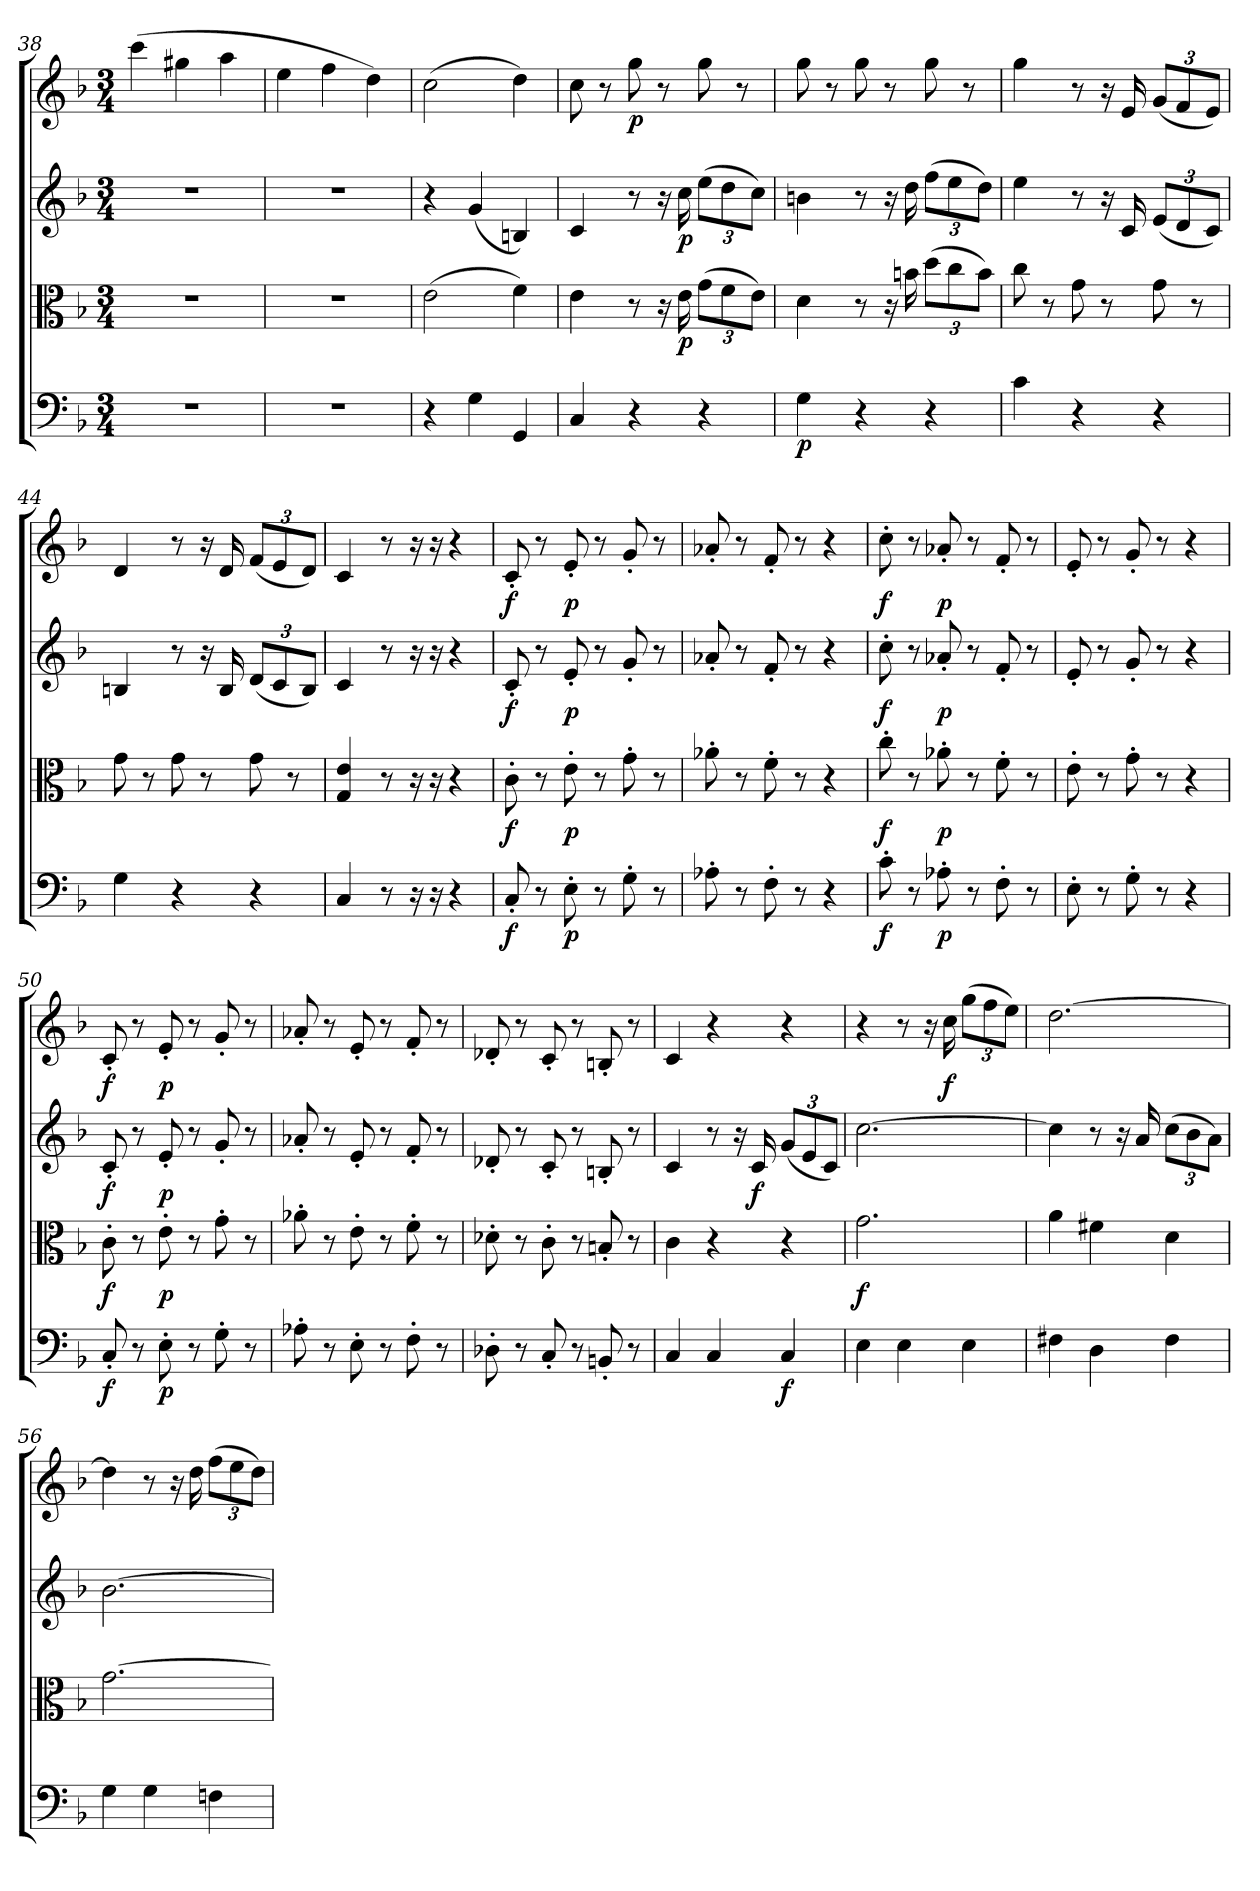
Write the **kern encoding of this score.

**kern	**dynam	**kern	**dynam	**kern	**dynam	**kern	**dynam
*part4	*part4	*part3	*part3	*part2	*part2	*part1	*part1
*staff4	*staff4	*staff3	*staff3	*staff2	*staff2	*staff1	*staff1
*clefF4	*	*clefC3	*	*clefG2	*	*clefG2	*
*k[b-]	*	*k[b-]	*	*k[b-]	*	*k[b-]	*
*F:	*	*F:	*	*F:	*	*F:	*
*M3/4	*	*M3/4	*	*M3/4	*	*M3/4	*
=38	=38	=38	=38	=38	=38	=38	=38
2.r	.	2.r	.	2.r	.	(4ccc\	.
.	.	.	.	.	.	4gg#X\	.
.	.	.	.	.	.	4aa\	.
=39	=39	=39	=39	=39	=39	=39	=39
2.r	.	2.r	.	2.r	.	4ee\	.
.	.	.	.	.	.	4ff\	.
.	.	.	.	.	.	4dd\)	.
=40	=40	=40	=40	=40	=40	=40	=40
4r	.	(2e\	.	4r	.	(2cc\	.
4G\	.	.	.	(4g/	.	.	.
4GG/	.	4f\)	.	4Bn/)	.	4dd\)	.
=41	=41	=41	=41	=41	=41	=41	=41
4C/	.	4e\	.	4c/	.	8cc\	.
.	.	.	.	.	.	8r	.
4r	.	8r	.	8r	.	8gg\	p
.	.	16r	.	16r	.	8r	.
.	.	16e\	p	16cc\	p	.	.
4r	.	(12g\L	.	(12ee\L	.	8gg\	.
.	.	12f\	.	12dd\	.	.	.
.	.	.	.	.	.	8r	.
.	.	12e\J)	.	12cc\J)	.	.	.
=42	=42	=42	=42	=42	=42	=42	=42
4G\	p	4d\	.	4bn\	.	8gg\	.
.	.	.	.	.	.	8r	.
4r	.	8r	.	8r	.	8gg\	.
.	.	16r	.	16r	.	8r	.
.	.	16bn\	.	16dd\	.	.	.
4r	.	(12dd\L	.	(12ff\L	.	8gg\	.
.	.	12cc\	.	12ee\	.	.	.
.	.	.	.	.	.	8r	.
.	.	12b\J)	.	12dd\J)	.	.	.
=43	=43	=43	=43	=43	=43	=43	=43
4c\	.	8cc\	.	4ee\	.	4gg\	.
.	.	8r	.	.	.	.	.
4r	.	8g\	.	8r	.	8r	.
.	.	8r	.	16r	.	16r	.
.	.	.	.	16c/	.	16e/	.
4r	.	8g\	.	(12e/L	.	(12g/L	.
.	.	.	.	12d/	.	12f/	.
.	.	8r	.	.	.	.	.
.	.	.	.	12c/J)	.	12e/J)	.
=44	=44	=44	=44	=44	=44	=44	=44
4G\	.	8g\	.	4Bn/	.	4d/	.
.	.	8r	.	.	.	.	.
4r	.	8g\	.	8r	.	8r	.
.	.	8r	.	16r	.	16r	.
.	.	.	.	16B/	.	16d/	.
4r	.	8g\	.	(12d/L	.	(12f/L	.
.	.	.	.	12c/	.	12e/	.
.	.	8r	.	.	.	.	.
.	.	.	.	12B/J)	.	12d/J)	.
=45	=45	=45	=45	=45	=45	=45	=45
4C/	.	4G/ 4e/	.	4c/	.	4c/	.
8r	.	8r	.	8r	.	8r	.
16r	.	16r	.	16r	.	16r	.
16r	.	16r	.	16r	.	16r	.
4r	.	4r	.	4r	.	4r	.
=46	=46	=46	=46	=46	=46	=46	=46
8C'/	f	8c'\	f	8c'/	f	8c'/	f
8r	.	8r	.	8r	.	8r	.
8E'\	p	8e'\	p	8e'/	p	8e'/	p
8r	.	8r	.	8r	.	8r	.
8G'\	.	8g'\	.	8g'/	.	8g'/	.
8r	.	8r	.	8r	.	8r	.
=47	=47	=47	=47	=47	=47	=47	=47
8A-X'\	.	8a-X'\	.	8a-X'/	.	8a-X'/	.
8r	.	8r	.	8r	.	8r	.
8F'\	.	8f'\	.	8f'/	.	8f'/	.
8r	.	8r	.	8r	.	8r	.
4r	.	4r	.	4r	.	4r	.
=48	=48	=48	=48	=48	=48	=48	=48
8c'\	f	8cc'\	f	8cc'\	f	8cc'\	f
8r	.	8r	.	8r	.	8r	.
8A-X'\	p	8a-X'\	p	8a-X'/	p	8a-X'/	p
8r	.	8r	.	8r	.	8r	.
8F'\	.	8f'\	.	8f'/	.	8f'/	.
8r	.	8r	.	8r	.	8r	.
=49	=49	=49	=49	=49	=49	=49	=49
8E'\	.	8e'\	.	8e'/	.	8e'/	.
8r	.	8r	.	8r	.	8r	.
8G'\	.	8g'\	.	8g'/	.	8g'/	.
8r	.	8r	.	8r	.	8r	.
4r	.	4r	.	4r	.	4r	.
=50	=50	=50	=50	=50	=50	=50	=50
8C'/	f	8c'\	f	8c'/	f	8c'/	f
8r	.	8r	.	8r	.	8r	.
8E'\	p	8e'\	p	8e'/	p	8e'/	p
8r	.	8r	.	8r	.	8r	.
8G'\	.	8g'\	.	8g'/	.	8g'/	.
8r	.	8r	.	8r	.	8r	.
=51	=51	=51	=51	=51	=51	=51	=51
8A-X'\	.	8a-X'\	.	8a-X'/	.	8a-X'/	.
8r	.	8r	.	8r	.	8r	.
8E'\	.	8e'\	.	8e'/	.	8e'/	.
8r	.	8r	.	8r	.	8r	.
8F'\	.	8f'\	.	8f'/	.	8f'/	.
8r	.	8r	.	8r	.	8r	.
=52	=52	=52	=52	=52	=52	=52	=52
8D-X'\	.	8d-X'\	.	8d-X'/	.	8d-X'/	.
8r	.	8r	.	8r	.	8r	.
8C'/	.	8c'\	.	8c'/	.	8c'/	.
8r	.	8r	.	8r	.	8r	.
8BBn'/	.	8Bn'/	.	8Bn'/	.	8Bn'/	.
8r	.	8r	.	8r	.	8r	.
=53	=53	=53	=53	=53	=53	=53	=53
4C/	.	4c\	.	4c/	.	4c/	.
4C/	.	4r	.	8r	.	4r	.
.	.	.	.	16r	.	.	.
.	.	.	.	16c/	f	.	.
4C/	f	4r	.	(12g/L	.	4r	.
.	.	.	.	12e/	.	.	.
.	.	.	.	12c/J)	.	.	.
=54	=54	=54	=54	=54	=54	=54	=54
4E\	.	2.g\	f	[2.cc\	.	4r	.
4E\	.	.	.	.	.	8r	.
.	.	.	.	.	.	16r	.
.	.	.	.	.	.	16cc\	f
4E\	.	.	.	.	.	(12gg\L	.
.	.	.	.	.	.	12ff\	.
.	.	.	.	.	.	12ee\J)	.
=55	=55	=55	=55	=55	=55	=55	=55
4F#X\	.	4a\	.	4cc\]	.	[2.dd\	.
4D\	.	4f#X\	.	8r	.	.	.
.	.	.	.	16r	.	.	.
.	.	.	.	16a/	.	.	.
4F#\	.	4d\	.	(12cc\L	.	.	.
.	.	.	.	12b-\	.	.	.
.	.	.	.	12a\J)	.	.	.
=56	=56	=56	=56	=56	=56	=56	=56
4G\	.	[2.g\	.	[2.b-\	.	4dd\]	.
4G\	.	.	.	.	.	8r	.
.	.	.	.	.	.	16r	.
.	.	.	.	.	.	16dd\	.
4Fn\	.	.	.	.	.	(12ff\L	.
.	.	.	.	.	.	12ee\	.
.	.	.	.	.	.	12dd\J)	.
=	=	=	=	=	=	=	=
*-	*-	*-	*-	*-	*-	*-	*-
